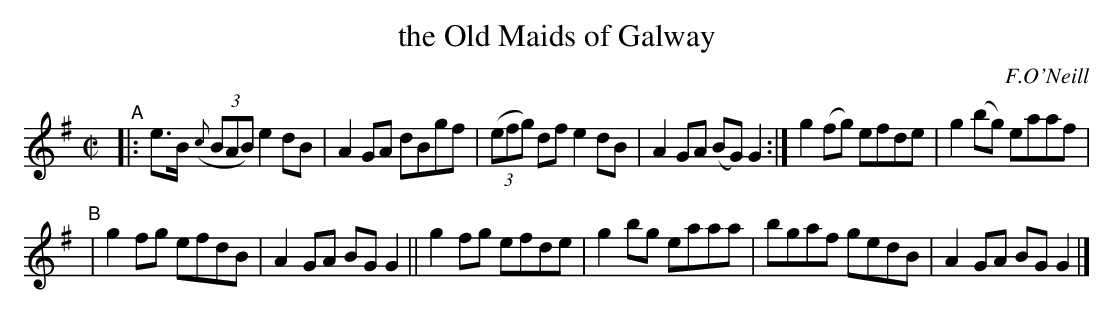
X:1
T: the Old Maids of Galway
O: F.O'Neill
M: C|
L: 1/8
K: G
"^A"\
|: e>B ((3{c}BAB) e2dB | A2GA dBgf | ((3efg) df e2dB | A2GA (BG)G2 :| g2(fg) efde | g2(bg) eaaf |
"^B"\
| g2fg efdB | A2GA BGG2 || g2fg efde | g2bg eaaa | bgaf gedB | A2GA BGG2 |]
